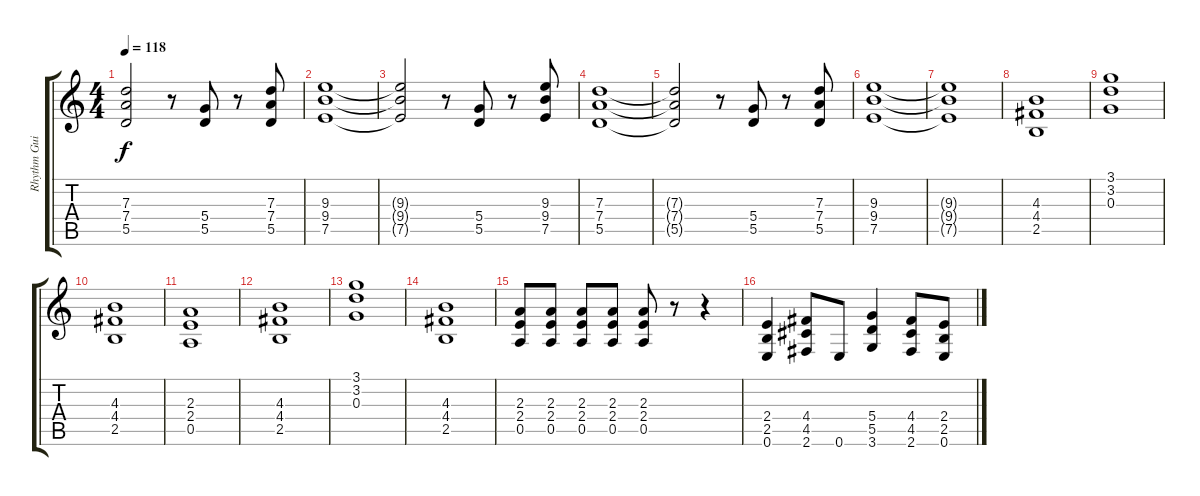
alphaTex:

\track ("Rhythm Guitar" "Rhythm Gui") {instrument distortionguitar}
\staff {score tabs}
\tuning (E4 B3 G3 D3 A2 E2) {hide}
\ts (4 4)
\tempo 118
\clef g2
\ks c
(7.3{t} 7.4{t} 5.5{t}).2{dy f} r.8 (5.4 5.5).8 r.8 (7.3 7.4 5.5).8 |
(9.3 9.4 7.5).1 |
(9.3{t} 9.4{t} 7.5{t}).2 r.8 (5.4 5.5).8 r.8 (9.3 9.4 7.5).8 |
(7.3 7.4 5.5).1 |
(7.3{t} 7.4{t} 5.5{t}).2 r.8 (5.4 5.5).8 r.8 (7.3 7.4 5.5).8 |
(9.3 9.4 7.5).1 |
(9.3{t} 9.4{t} 7.5{t}).1 |
(4.3 4.4 2.5).1 |
(3.1 3.2 0.3).1 |
(4.3 4.4 2.5).1 |
(2.3 2.4 0.5).1 |
(4.3 4.4 2.5).1 |
(3.1 3.2 0.3).1 |
(4.3 4.4 2.5).1 |
(2.3 2.4 0.5).8 (2.3 2.4 0.5).8 (2.3 2.4 0.5).8 (2.3 2.4 0.5).8 (2.3 2.4 0.5).8 r.8 r.4 |
(2.4 2.5 0.6).4 (4.4 4.5 2.6).8 0.6.8 (5.4 5.5 3.6).4 (4.4 4.5 2.6).8 (2.4 2.5 0.6).8
